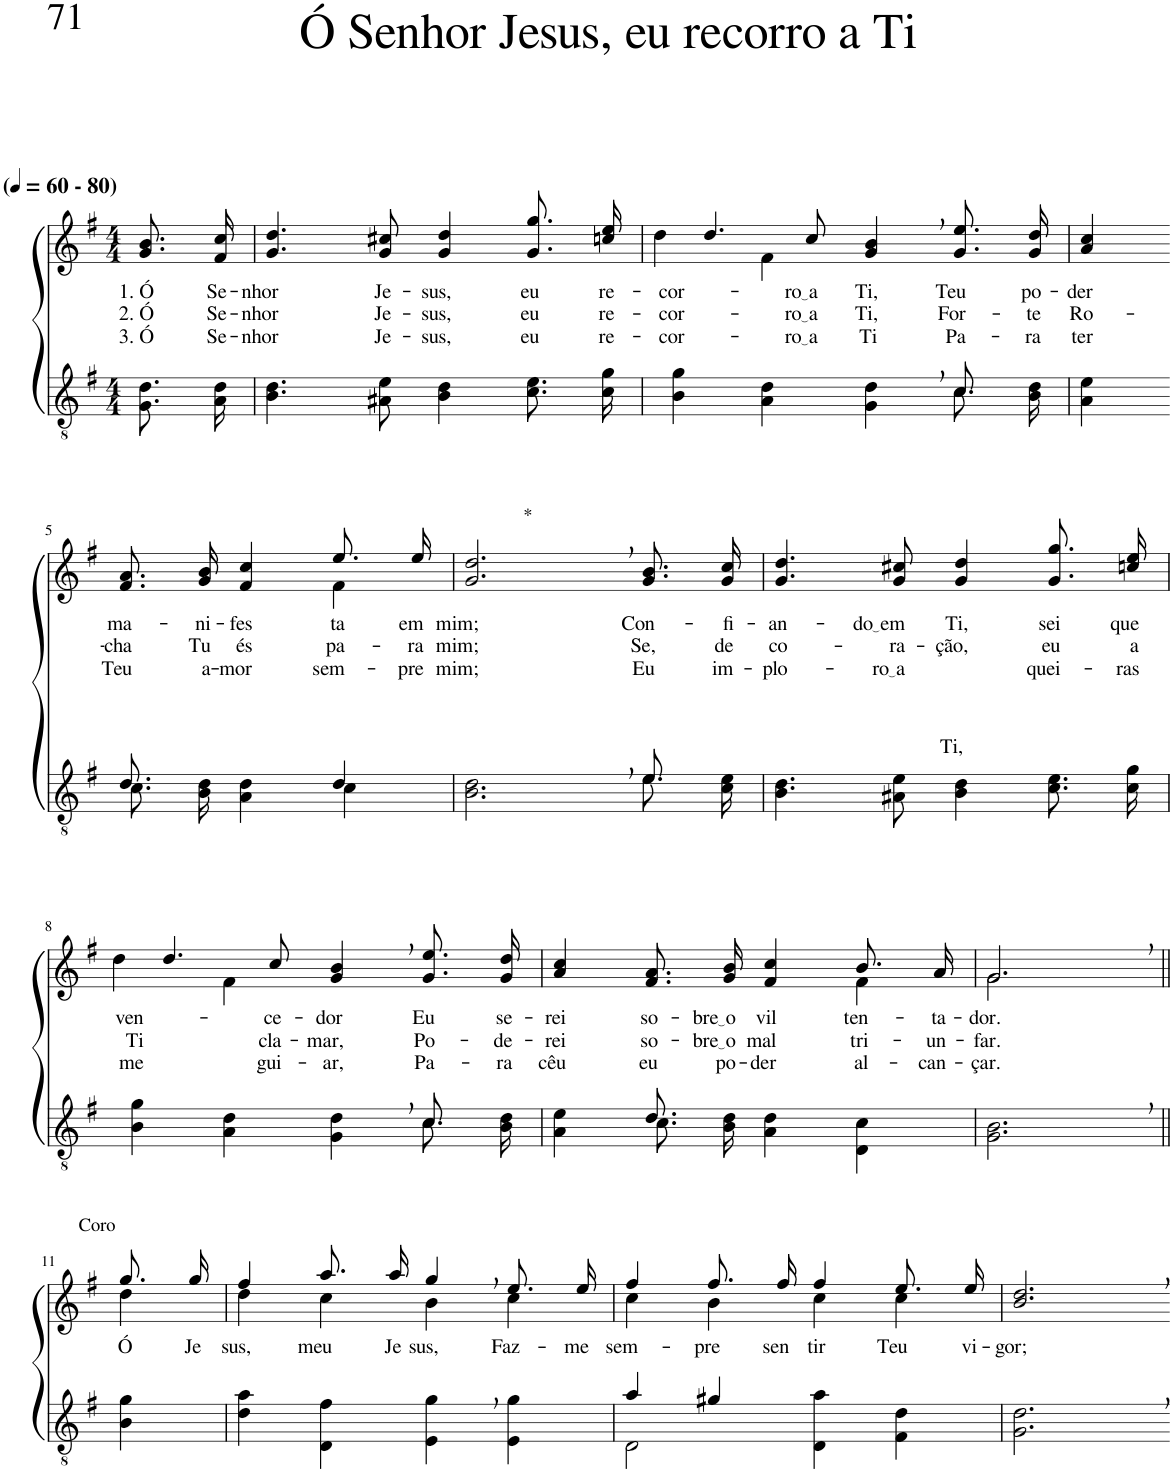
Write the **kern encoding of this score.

**kern	**kern	**text	**text	**text
*part2	*part1	*part1	*part1	*part1
*staff2	*staff1	*staff1	*staff1	*staff1
*I"Parte III e IV	*I"Parte I e II	*	*	*
*clefGv2	*clefG2	*	*	*
*Trd4c7	*Trd4c7	*	*	*
*k[f#]	*k[f#]	*	*	*
*M4/4	*M4/4	*	*	*
*MM60	*MM60	*	*	*
=1	=1	=1	=1	=1
!	!LO:TX:a:B:t=(	!	!	!
!	!LO:TX:a:B:t=- 80)	!	!	!
!	!	!LO:LY:b	!LO:LY:b	!LO:LY:b
8.G\ 8.d\L	8.g/ 8.b/L	1. Ó	2. Ó	3. Ó
!	!	!LO:LY:b	!LO:LY:b	!LO:LY:b
16A\ 16d\Jk	16f#/ 16cc/Jk	Se-	Se-	Se-
=2	=2	=2	=2	=2
!	!	!LO:LY:b	!LO:LY:b	!LO:LY:b
4.B\ 4.d\	4.g/ 4.dd/	-nhor	-nhor	-nhor
!	!	!LO:LY:b	!LO:LY:b	!LO:LY:b
8A#X\ 8e\	8g/ 8cc#X/	Je-	Je-	Je-
!	!	!LO:LY:b	!LO:LY:b	!LO:LY:b
4B\ 4d\	4g/ 4dd/	-sus,	-sus,	-sus,
!	!	!LO:LY:b	!LO:LY:b	!LO:LY:b
8.c\ 8.e\L	8.g\ 8.gg\L	eu	eu	eu
!	!	!LO:LY:b	!LO:LY:b	!LO:LY:b
16c\ 16g\Jk	16ccn\ 16ee\Jk	re-	re-	re-
=3	=3	=3	=3	=3
*^	*	*	*	*
!	!	!	!LO:LY:b	!LO:LY:b	!LO:LY:b
*	*	*^	*	*	*
2.ryy	4B\ 4g\	4.dd/	4dd\	-cor-	-cor-	-cor-
.	4A\ 4d\	.	4f#\	.	.	.
!	!	!	!	!LO:LY:b	!LO:LY:b	!LO:LY:b
.	.	8cc/	.	ro a	ro a	ro a
!	!	!	!	!LO:LY:b	!LO:LY:b	!LO:LY:b
.	4G\ 4d\	4g/, 4b/,	2ryy	Ti,	Ti,	Ti
!	!	!	!	!LO:LY:b	!LO:LY:b	!LO:LY:b
8.c/	8.c\L	8.g\ 8.ee\L	.	Teu	For-	Pa-
!	!	!	!	!LO:LY:b	!LO:LY:b	!LO:LY:b
16ryy	16B\ 16d\Jk	16g\ 16dd\Jk	.	po-	-te	-ra
*	*	*v	*v	*	*	*
=4	=4	=4	=4	=4	=4
!	!	!	!LO:LY:b	!LO:LY:b	!LO:LY:b
*v	*v	*	*	*	*
4A\ 4e\	4a/ 4cc/	-der	Ro-	ter
!!LO:LB:g=z
=5-	=5-	=5-	=5-	=5-
*^	*	*	*	*
!	!	!	!LO:LY:b	!LO:LY:b	!LO:LY:b
*	*	*^	*	*	*
8.d/	8.c\L	8.f#/ 8.a/L	2ryy	ma-	-cha	Teu
!	!	!	!	!LO:LY:b	!LO:LY:b	!LO:LY:b
16ryy	16B\ 16d\Jk	16g/ 16b/Jk	.	-ni-	Tu	a-
!	!	!	!	!LO:LY:b	!LO:LY:b	!LO:LY:b
8ryy	4A\ 4d\	4f#/ 4cc/	.	-fes-	és	-mor
8ryy	.	.	.	.	.	.
!	!	!	!	!LO:LY:b	!LO:LY:b	!LO:LY:b
4d/	4c\	8.ee/L	4f#\	-ta	pa-	sem-
!	!	!	!	!LO:LY:b	!LO:LY:b	!LO:LY:b
.	.	16ee/Jk	.	em	-ra	-pre
*	*	*v	*v	*	*	*
=6	=6	=6	=6	=6	=6
!	!	!LO:TX:a:t=*	!	!	!
!	!	!	!LO:LY:b	!LO:LY:b	!LO:LY:b
2.ryy	2.B\ 2.d\	2.g/, 2.dd/,	mim;	mim;	mim;
!	!	!	!LO:LY:b	!LO:LY:b	!LO:LY:b
8.e/	8.e\L	8.g/ 8.b/L	Con-	Se,	Eu
!	!	!	!LO:LY:b	!LO:LY:b	!LO:LY:b
16ryy	16c\ 16e\Jk	16g/ 16cc/Jk	-fi-	de	im-
=7	=7	=7	=7	=7	=7
!	!	!	!LO:LY:b	!LO:LY:b	!LO:LY:b
*v	*v	*	*	*	*
4.B\ 4.d\	4.g/ 4.dd/	-an-	co-	-plo-
!	!	!LO:LY:b	!LO:LY:b	!LO:LY:b
8A#X\ 8e\	8g/ 8cc#X/	do em	-ra-	ro a
!	!	!LO:LY:b	!LO:LY:b	!LO:LY:b
4B\ 4d\	4g/ 4dd/	Ti,	-ção,	Ti,
!	!	!LO:LY:b	!LO:LY:b	!LO:LY:b
8.c\ 8.e\L	8.g\ 8.gg\L	sei	eu	quei-
!	!	!LO:LY:b	!LO:LY:b	!LO:LY:b
16c\ 16g\Jk	16ccn\ 16ee\Jk	que	a	-ras
!!LO:LB:g=z
=8	=8	=8	=8	=8
*^	*	*	*	*
!	!	!	!LO:LY:b	!LO:LY:b	!LO:LY:b
*	*	*^	*	*	*
4B\ 4g\	2.ryy	4.dd/	4dd\	ven-	Ti	me
4A\ 4d\	.	.	4f#\	.	.	.
!	!	!	!	!LO:LY:b	!LO:LY:b	!LO:LY:b
.	.	8cc/	.	-ce-	cla-	gui-
!	!	!	!	!LO:LY:b	!LO:LY:b	!LO:LY:b
4G\, 4d\,	.	4g/, 4b/,	2ryy	-dor	-mar,	-ar,
!	!	!	!	!LO:LY:b	!LO:LY:b	!LO:LY:b
8.c\L	8.c\	8.g\ 8.ee\L	.	Eu	Po-	Pa-
!	!	!	!	!LO:LY:b	!LO:LY:b	!LO:LY:b
16B\ 16d\Jk	16ryy	16g\ 16dd\Jk	.	se-	-de-	-ra
=9	=9	=9	=9	=9	=9	=9
!	!	!	!	!LO:LY:b	!LO:LY:b	!LO:LY:b
4ryy	4A\ 4e\	4a/ 4cc/	2.ryy	-rei	-rei	cêu
!	!	!	!	!LO:LY:b	!LO:LY:b	!LO:LY:b
8.d/	8.c\L	8.f#/ 8.a/L	.	so-	so-	eu
!	!	!	!	!LO:LY:b	!LO:LY:b	!LO:LY:b
2ryy	16B\ 16d\Jk	16g/ 16b/Jk	.	bre o	bre o	po-
!	!	!	!	!LO:LY:b	!LO:LY:b	!LO:LY:b
.	4A\ 4d\	4f#/ 4cc/	.	vil	mal	-der
!	!	!	!	!LO:LY:b	!LO:LY:b	!LO:LY:b
.	4D\ 4c\	8.b/L	4f#\	ten-	tri-	al-
!	!	!	!	!LO:LY:b	!LO:LY:b	!LO:LY:b
16ryy	.	16a/Jk	.	-ta-	-un-	-can-
*v	*v	*	*	*	*	*
=10	=10	=10	=10	=10	=10
!	!	!	!LO:LY:b	!LO:LY:b	!LO:LY:b
2.G\, 2.B\,	2.g,\	2.g/	-dor.	-far.	-çar.
!!LO:LB:g=z	!!
=11||	=11||	=11||	=11||	=11||	=11||
!	!LO:TX:a:t=Coro	!	!	!	!
!	!	!	!LO:LY:b	!	!
4B\ 4g\	8.gg/L	4dd\	Ó	.	.
!	!	!	!LO:LY:b	!	!
.	16gg/Jk	.	Je-	.	.
=12	=12	=12	=12	=12	=12
!	!	!	!LO:LY:b	!	!
4d\ 4a\	4ff#/	4dd\	-sus,	.	.
!	!	!	!LO:LY:b	!	!
4D\ 4f#\	8.aa/L	4cc\	meu	.	.
!	!	!	!LO:LY:b	!	!
.	16aa/Jk	.	Je-	.	.
!	!	!	!LO:LY:b	!	!
4E\, 4g\,	4gg,/	4b\	-sus,	.	.
!	!	!	!LO:LY:b	!	!
4E\ 4g\	8.ee/L	4cc\	Faz-	.	.
!	!	!	!LO:LY:b	!	!
.	16ee/Jk	.	-me	.	.
=13	=13	=13	=13	=13	=13
*^	*	*	*	*	*
!	!	!	!	!LO:LY:b	!	!
4a/	2D\	4ff#/	4cc\	sem-	.	.
!	!	!	!	!LO:LY:b	!	!
4g#X/	.	8.ff#/L	4b\	-pre	.	.
!	!	!	!	!LO:LY:b	!	!
.	.	16ff#/Jk	.	sen-	.	.
!	!	!	!	!LO:LY:b	!	!
2ryy	4D\ 4a\	4ff#/	4cc\	-tir	.	.
!	!	!	!	!LO:LY:b	!	!
.	4F#\ 4d\	8.ee/L	4cc\	Teu	.	.
!	!	!	!	!LO:LY:b	!	!
.	.	16ee/Jk	.	vi-	.	.
*v	*v	*	*	*	*	*
*	*v	*v	*	*	*
=14	=14	=14	=14	=14
!	!	!LO:LY:b	!	!
2.G\, 2.d\,	2.b/, 2.dd/,	-gor;	.	.
=-	=-	=-	=-	=-
*-	*-	*-	*-	*-
